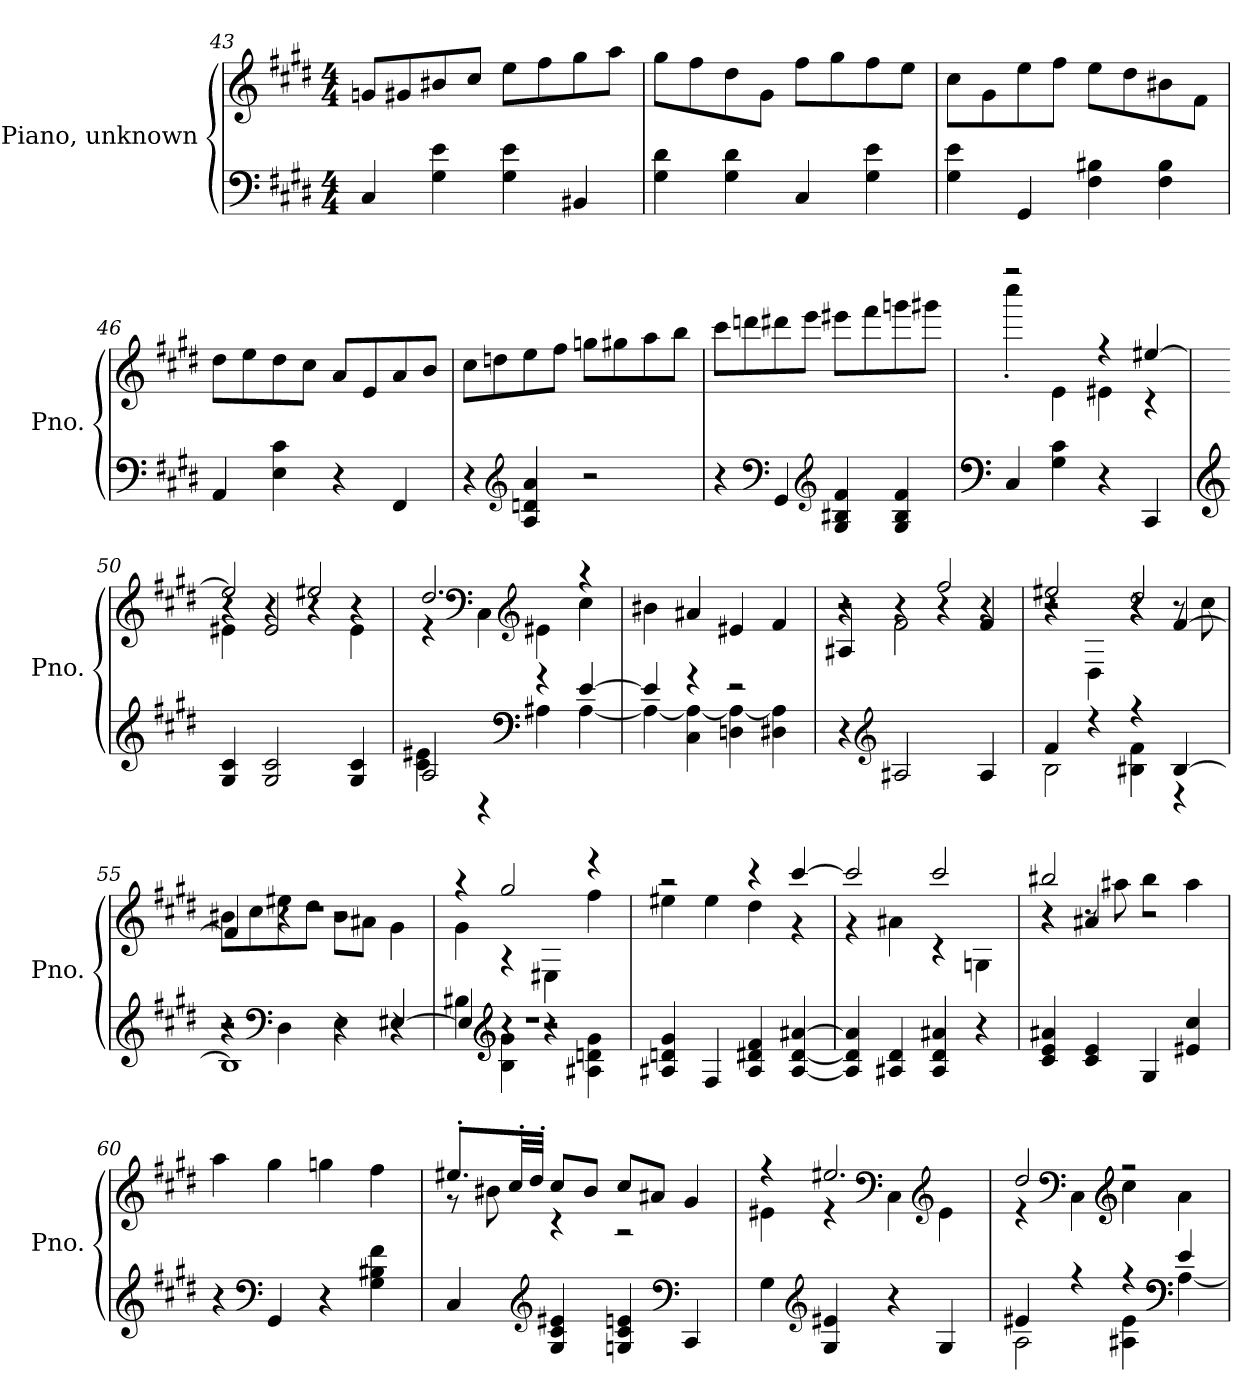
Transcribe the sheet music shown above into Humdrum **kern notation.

**kern	**kern
*part1	*part1
*staff2	*staff1
*I"Piano, unknown	*
*I'Pno.	*
!!LO:LB:g=z
*clefF4	*clefG2
*k[f#c#g#d#]	*k[f#c#g#d#]
*M4/4	*M4/4
=43	=43
4C#/	8gn/L
.	8g#X/
4G#\ 4e\	8b#X/
.	8cc#/J
4G#\ 4e\	8ee\L
.	8ff#\
4BB#X/	8gg#\
.	8aa\J
=44	=44
4G#\ 4d#\	8gg#\L
.	8ff#\
4G#\ 4d#\	8dd#\
.	8g#\J
4C#/	8ff#\L
.	8gg#\
4G#\ 4e\	8ff#\
.	8ee\J
=45	=45
4G#\ 4e\	8cc#\L
.	8g#\
4GG#/	8ee\
.	8ff#\J
4F#\ 4B#X\	8ee\L
.	8dd#\
4F#\ 4B#\	8b#X\
.	8f#\J
=46	=46
4AA/	8dd#\L
.	8ee\
4E\ 4c#\	8dd#\
.	8cc#\J
4r	8a/L
.	8e/
4FF#/	8a/
.	8b/J
!!LO:PB:g=z
=47	=47
4r	8cc#\L
.	8ddn\
*clefG2	*
4A/ 4dn/ 4a/	8ee\
.	8ff#\J
2r	8ggn\L
.	8gg#X\
.	8aa\
.	8bb\J
=48	=48
4r	8ccc#\L
.	8dddn\
*clefF4	*
4GG#/	8ddd#X\
.	8eee\J
*clefG2	*
4G#/ 4B#X/ 4f#/	8eee#X\L
.	8fff#\
4G#/ 4B#/ 4f#/	8gggn\
.	8ggg#X\J
=49	=49
*clefF4	*
*	*^
4C#/	2r	4cccc#'\
4G#\ 4c#\	.	4e\
4r	4r	4e#X\
4CC#/	[4ee#X/	4r
*	*v	*v
=50	=50
*clefG2	*
*	*^
*	*	*^
4G#/ 4c#/	2ee#/]	4e#X\	4r
2G#/ 2c#/	.	4r	2e#/
.	2ee#X/	4r	.
4G#/ 4c#/	.	4e#\	4r
*	*	*v	*v
!!LO:LB:g=z
=51	=51	=51
*^	*	*
2A/	4c#\ 4e#X\	2.dd#/	4r
*	*	*clefF4	*
.	4r	.	4C#\
*clefF4	*	*clefG2	*
4r	4A#X\	.	4e#X\
[4e#/	[4A#\	4r	4cc#\
*	*	*v	*v
=52	=52	=52
4e#/]	4A#\_	4b#X\
4r	4C#\ 4A#\_	4a#X/
2r	4Dn\ 4A#\_	4e#X/
.	4D#X\ 4A#\]	4f#/
*v	*v	*
=53	=53
*	*^
*	*	*^
4r	2r	4r	4A#X/
*clefG2	*	*	*
2A#X/	.	2f#\	4r
.	2ff#/	.	4r
4A#/	.	4r	4f#/
=54	=54	=54	=54
*^	*	*	*
4f#/	2B\	2ee#X/	4r	2r
4r	.	.	4D#\	.
4r	4B#X\ 4f#\	2dd#/	4r	4r
[4B#/	4r	.	8r	[4f#/
.	.	.	8cc#\	.
!!LO:LB:g=z	!!	!!
=55	=55	=55	=55	=55
*	*^	*	*	*
1B#]	4r	2r	1r	8b#X\L	4f#/]
.	.	.	.	8cc#\	.
*clefF4	*	*	*	*	*
.	4D#\	.	.	8ee#X\	4r
.	.	.	.	8dd#\J	.
.	4E\	4r	.	8b#\L	2r
.	.	.	.	8a#X\J	.
.	4r	[4E#X/	.	4g#\	.
*	*	*	*	*v	*v
=56	=56	=56	=56	=56
1r	4B#X\	4E#/]	4r	4g#\
*clefG2	*	*	*	*
.	4B#\ 4g#\	4r	2gg#/	4r
.	4r	2r	.	4E#X\
.	4A#X\ 4dn\ 4g#\	.	4r	4ff#\
*v	*v	*v	*	*
=57	=57	=57
4A#X/ 4dn/ 4g#/	2r	4ee#X\
4F#/	.	4ee#\
4A#/ 4d#X/ 4f#/	4r	4dd#\
[4A#/ [4d#/ [4a#X/	[4ccc#/	4r
=58	=58	=58
4A#/] 4d#/] 4a#/]	2ccc#/]	4r
4A#X/ 4d#/	.	4a#X\
4A#/ 4d#/ 4a#X/	2ccc#/	4r
4r	.	4Gn\
!!LO:LB:g=z
=59	=59	=59
*	*	*^
4c#/ 4e/ 4a#X/	2bb#X/	4r	4r
4c#/ 4e/	.	8r	4a#X/
.	.	8aa#X\	.
4G#/	2r	4bb#\	2r
4e#X/ 4cc#/	.	4aa#\	.
*	*v	*v	*v
=60	=60
4r	4aa\
*clefF4	*
4GG#/	4gg#\
4r	4ggn\
4G#\ 4B#X\ 4f#\	4ff#\
=61	=61
*	*^
4C#/	8.ee#X'/L	8r
.	.	8b#X\
.	32cc#'/LL	.
.	32dd#'/JJJ	.
*clefG2	*	*
4G#/ 4c#/ 4e#X/	8cc#/L	4r
.	8b#/J	.
4Gn/ 4c#/ 4en/	8cc#/L	2r
.	8a#X/J	.
*clefF4	*	*
4CC#/	4g#/	.
!!LO:LB:g=z	!!
=62	=62	=62
4G#\	4r	4e#X\
*clefG2	*	*
4G#/ 4e#X/	2.ee#X/	4r
*	*clefF4	*
4r	.	4C#\
*	*clefG2	*
4G#/	.	4e#\
=63	=63	=63
*^	*	*
4e#X/	2A\	2dd#/	4r
*	*	*clefF4	*
4r	.	.	4C#\
*	*	*clefG2	*
4r	4A#X\ 4e#\	2r	4cc#\
*clefF4	*	*	*
4e#/	[4A#\	.	4a\
*v	*v	*	*
*	*v	*v
=	=
*-	*-
